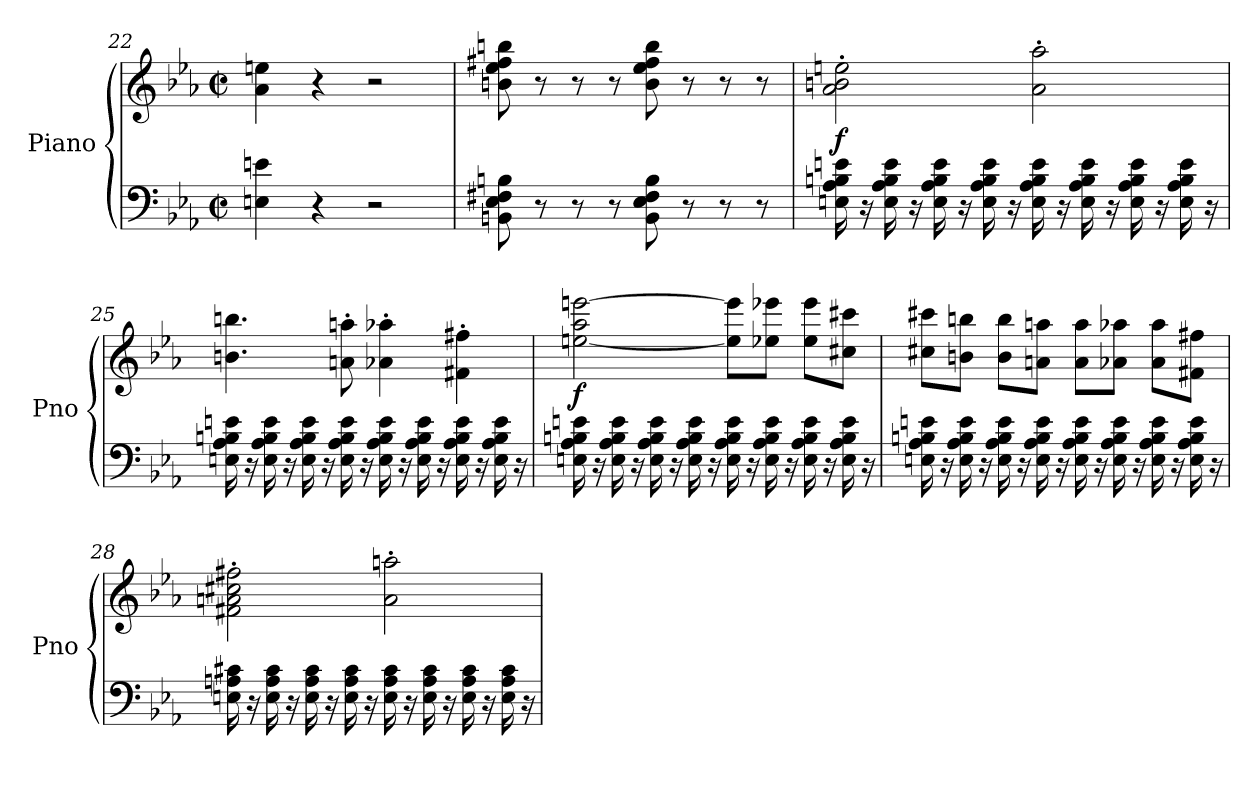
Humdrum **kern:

**kern	**kern	**dynam
*part1	*part1	*part1
*staff2	*staff1	*staff1/2
*I"Piano	*	*
*I'Pno	*	*
*clefF4	*clefG2	*
*k[b-e-a-]	*k[b-e-a-]	*
*M2/2	*M2/2	*
*met(c|)	*met(c|)	*
=22	=22	=22
4En\ 4en\	4a-\ 4een\	.
4r	4r	.
2r	2r	.
=23	=23	=23
8BBn\ 8E-\ 8F#X\ 8Bn\	8bn\ 8ee-\ 8ff#X\ 8bbn\	.
8r	8r	.
8r	8r	.
8r	8r	.
8BB\ 8E-\ 8F#\ 8B\	8b\ 8ee-\ 8ff#\ 8bb\	.
8r	8r	.
8r	8r	.
8r	8r	.
!!LO:LB:g=z
=24	=24	=24
!	!	!LO:DY:b
16En\ 16A-\ 16Bn\ 16en\	2a-\' 2bn\' 2een\'	f
16r	.	.
16E\ 16A-\ 16B\ 16e\	.	.
16r	.	.
16E\ 16A-\ 16B\ 16e\	.	.
16r	.	.
16E\ 16A-\ 16B\ 16e\	.	.
16r	.	.
16E\ 16A-\ 16B\ 16e\	2a-\' 2aa-\'	.
16r	.	.
16E\ 16A-\ 16B\ 16e\	.	.
16r	.	.
16E\ 16A-\ 16B\ 16e\	.	.
16r	.	.
16E\ 16A-\ 16B\ 16e\	.	.
16r	.	.
=25	=25	=25
16En\ 16A-\ 16Bn\ 16en\	4.bn\ 4.bbn\	.
16r	.	.
16E\ 16A-\ 16B\ 16e\	.	.
16r	.	.
16E\ 16A-\ 16B\ 16e\	.	.
16r	.	.
16E\ 16A-\ 16B\ 16e\	8an\' 8aan\'	.
16r	.	.
16E\ 16A-\ 16B\ 16e\	4a-X\' 4aa-X\'	.
16r	.	.
16E\ 16A-\ 16B\ 16e\	.	.
16r	.	.
16E\ 16A-\ 16B\ 16e\	4f#X\' 4ff#X\'	.
16r	.	.
16E\ 16A-\ 16B\ 16e\	.	.
16r	.	.
!!LO:LB:g=z
=26	=26	=26
!	!	!LO:DY:b
16En\ 16A-\ 16Bn\ 16en\	[2een\ 2aa-\ [2eeen\	f
16r	.	.
16E\ 16A-\ 16B\ 16e\	.	.
16r	.	.
16E\ 16A-\ 16B\ 16e\	.	.
16r	.	.
16E\ 16A-\ 16B\ 16e\	.	.
16r	.	.
16E\ 16A-\ 16B\ 16e\	8ee\] 8eee\]L	.
16r	.	.
16E\ 16A-\ 16B\ 16e\	8ee-X\ 8eee-X\J	.
16r	.	.
16E\ 16A-\ 16B\ 16e\	8ee-\ 8eee-\L	.
16r	.	.
16E\ 16A-\ 16B\ 16e\	8cc#X\ 8ccc#X\J	.
16r	.	.
!!LO:LB:g=z
=27	=27	=27
16En\ 16A-\ 16Bn\ 16en\	8cc#X\ 8ccc#X\L	.
16r	.	.
16E\ 16A-\ 16B\ 16e\	8bn\ 8bbn\J	.
16r	.	.
16E\ 16A-\ 16B\ 16e\	8b\ 8bb\L	.
16r	.	.
16E\ 16A-\ 16B\ 16e\	8an\ 8aan\J	.
16r	.	.
16E\ 16A-\ 16B\ 16e\	8a\ 8aa\L	.
16r	.	.
16E\ 16A-\ 16B\ 16e\	8a-X\ 8aa-X\J	.
16r	.	.
16E\ 16A-\ 16B\ 16e\	8a-\ 8aa-\L	.
16r	.	.
16E\ 16A-\ 16B\ 16e\	8f#X\ 8ff#X\J	.
16r	.	.
=28	=28	=28
16En\ 16An\ 16c#X\	2f#X\' 2an\' 2cc#X\' 2ff#X\'	.
16r	.	.
16E\ 16A\ 16c#\	.	.
16r	.	.
16E\ 16A\ 16c#\	.	.
16r	.	.
16E\ 16A\ 16c#\	.	.
16r	.	.
16E\ 16A\ 16c#\	2a\' 2aan\'	.
16r	.	.
16E\ 16A\ 16c#\	.	.
16r	.	.
16E\ 16A\ 16c#\	.	.
16r	.	.
16E\ 16A\ 16c#\	.	.
16r	.	.
=	=	=
*-	*-	*-
